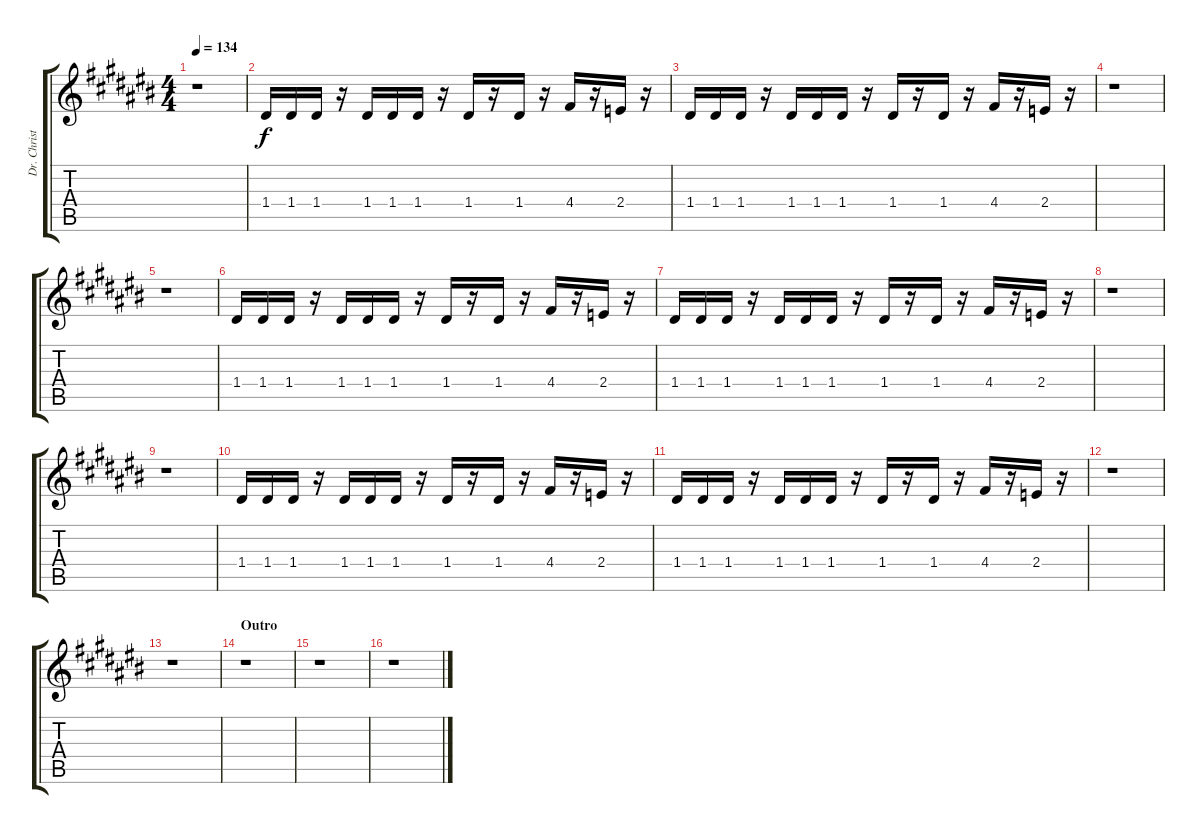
\track ("Dr. Christian Lorenz - Keyboard II" "Dr. Christ") {instrument synthbass1}
\staff {score tabs}
\tuning (E4 B3 G3 D3 A2 D2) {hide}
\ts (4 4)
\tempo 134
\clef g2
\ks c#
r.1{dy f} |
1.4.16 1.4.16 1.4.16 r.16 1.4.16 1.4.16 1.4.16 r.16 1.4.16 r.16 1.4.16 r.16 4.4.16 r.16 2.4.16 r.16 |
1.4.16 1.4.16 1.4.16 r.16 1.4.16 1.4.16 1.4.16 r.16 1.4.16 r.16 1.4.16 r.16 4.4.16 r.16 2.4.16 r.16 |
r.1 |
r.1 |
1.4.16 1.4.16 1.4.16 r.16 1.4.16 1.4.16 1.4.16 r.16 1.4.16 r.16 1.4.16 r.16 4.4.16 r.16 2.4.16 r.16 |
1.4.16 1.4.16 1.4.16 r.16 1.4.16 1.4.16 1.4.16 r.16 1.4.16 r.16 1.4.16 r.16 4.4.16 r.16 2.4.16 r.16 |
r.1 |
r.1 |
1.4.16 1.4.16 1.4.16 r.16 1.4.16 1.4.16 1.4.16 r.16 1.4.16 r.16 1.4.16 r.16 4.4.16 r.16 2.4.16 r.16 |
1.4.16 1.4.16 1.4.16 r.16 1.4.16 1.4.16 1.4.16 r.16 1.4.16 r.16 1.4.16 r.16 4.4.16 r.16 2.4.16 r.16 |
r.1 |
r.1 |
\section ("" "Outro")
r.1 |
r.1 |
r.1
